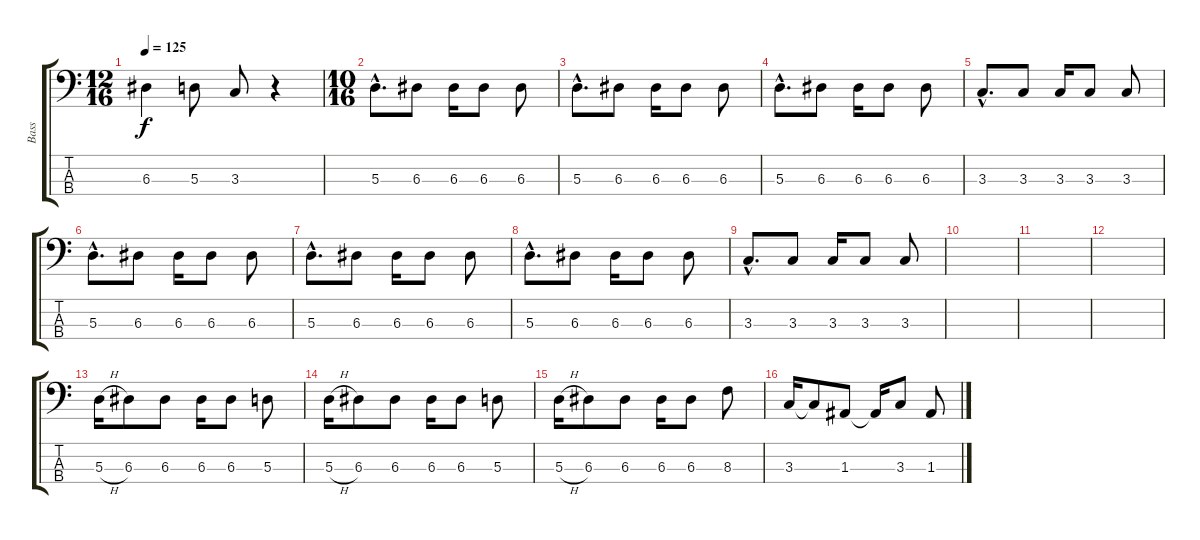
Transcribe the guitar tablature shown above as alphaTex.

\track ("Bass" "Bass") {instrument electricbassfinger}
\staff {score tabs}
\tuning (G2 D2 A1 E1) {hide}
\ts (12 16)
\tempo 125
\clef f4
\ks c
6.3.4{dy f} 5.3.8 3.3.8 r.4 |
\ts (10 16)
5.3{hac}.8{d} 6.3.8 6.3.16 6.3.8 6.3.8 |
5.3{hac}.8{d} 6.3.8 6.3.16 6.3.8 6.3.8 |
5.3{hac}.8{d} 6.3.8 6.3.16 6.3.8 6.3.8 |
3.3{hac}.8{d} 3.3.8 3.3.16 3.3.8 3.3.8 |
5.3{hac}.8{d} 6.3.8 6.3.16 6.3.8 6.3.8 |
5.3{hac}.8{d} 6.3.8 6.3.16 6.3.8 6.3.8 |
5.3{hac}.8{d} 6.3.8 6.3.16 6.3.8 6.3.8 |
3.3{hac}.8{d} 3.3.8 3.3.16 3.3.8 3.3.8 |
|
|
|
5.3{h}.16 6.3.8 6.3.8 6.3.16 6.3.8 5.3.8 |
5.3{h}.16 6.3.8 6.3.8 6.3.16 6.3.8 5.3.8 |
5.3{h}.16 6.3.8 6.3.8 6.3.16 6.3.8 8.3.8 |
3.3.16 3.3{t}.8 1.3.8 1.3{t}.16 3.3.8 1.3.8
